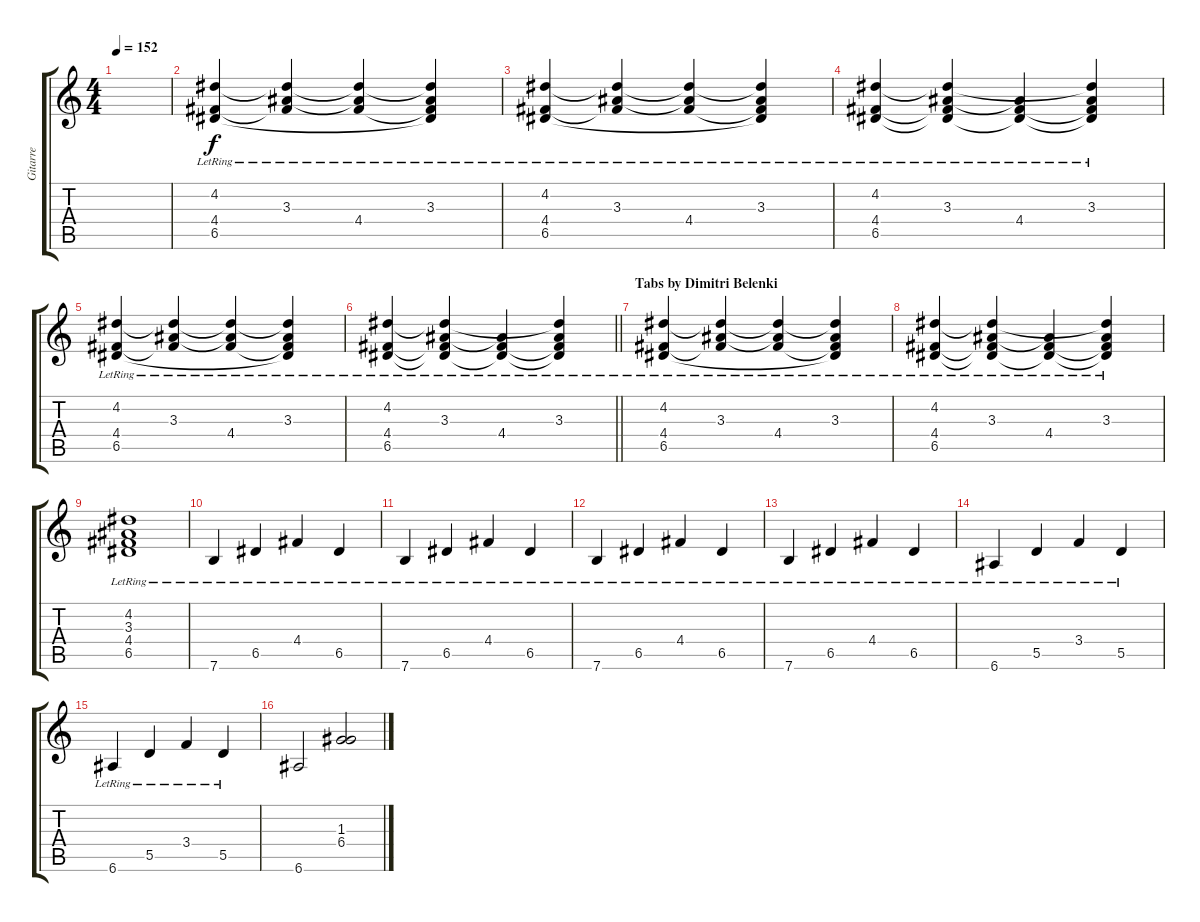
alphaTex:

\track ("Gitarre" "Gitarre") {instrument acousticguitarnylon}
\staff {score tabs}
\tuning (E4 B3 G3 D3 A2 E2) {hide}
\ts (4 4)
\tempo 152
\clef g2
\ks c
|
(4.2{lr} 4.4{lr} 6.5{lr}).4 (4.2{t} 3.3{lr} 4.4{t}).4 (4.2{t} 3.3{t} 4.4{lr}).4 (4.2{t} 3.3{lr} 4.4{t} 6.5{t}).4 |
(4.2{lr} 4.4{lr} 6.5{lr}).4 (4.2{t} 3.3{lr} 4.4{t}).4 (4.2{t} 3.3{t} 4.4{lr}).4 (4.2{t} 3.3{lr} 4.4{t} 6.5{t}).4 |
(4.2{lr} 4.4{lr} 6.5{lr}).4 (4.2{t} 3.3{lr} 4.4{t} 6.5{t}).4 (3.3{t} 4.4{lr} 6.5{t}).4 (4.2{t} 3.3{lr} 4.4{t} 6.5{t}).4 |
(4.2{lr} 4.4{lr} 6.5{lr}).4 (4.2{t} 3.3{lr} 4.4{t}).4 (4.2{t} 3.3{t} 4.4{lr}).4 (4.2{t} 3.3{lr} 4.4{t} 6.5{t}).4 |
\barLineRight lightlight
(4.2{lr} 4.4{lr} 6.5{lr}).4 (4.2{t} 3.3{lr} 4.4{t} 6.5{t}).4 (3.3{t} 4.4{lr} 6.5{t}).4 (4.2{t} 3.3{lr} 4.4{t} 6.5{t}).4 |
\section ("" "Tabs by Dimitri Belenki")
(4.2{lr} 4.4{lr} 6.5{lr}).4 (4.2{t} 3.3{lr} 4.4{t}).4 (4.2{t} 3.3{t} 4.4{lr}).4 (4.2{t} 3.3{lr} 4.4{t} 6.5{t}).4 |
(4.2{lr} 4.4{lr} 6.5{lr}).4 (4.2{t} 3.3{lr} 4.4{t} 6.5{t}).4 (3.3{t} 4.4{lr} 6.5{t}).4 (4.2{t} 3.3{lr} 4.4{t} 6.5{t}).4 |
(4.2{lr} 3.3{lr} 4.4{lr} 6.5{lr}).1 |
7.6{lr}.4 6.5{lr}.4 4.4{lr}.4 6.5{lr}.4 |
7.6{lr}.4 6.5{lr}.4 4.4{lr}.4 6.5{lr}.4 |
7.6{lr}.4 6.5{lr}.4 4.4{lr}.4 6.5{lr}.4 |
7.6{lr}.4 6.5{lr}.4 4.4{lr}.4 6.5{lr}.4 |
6.6{lr}.4 5.5{lr}.4 3.4{lr}.4 5.5{lr}.4 |
6.6{lr}.4 5.5{lr}.4 3.4{lr}.4 5.5{lr}.4 |
6.6.2 (1.3 6.4).2
